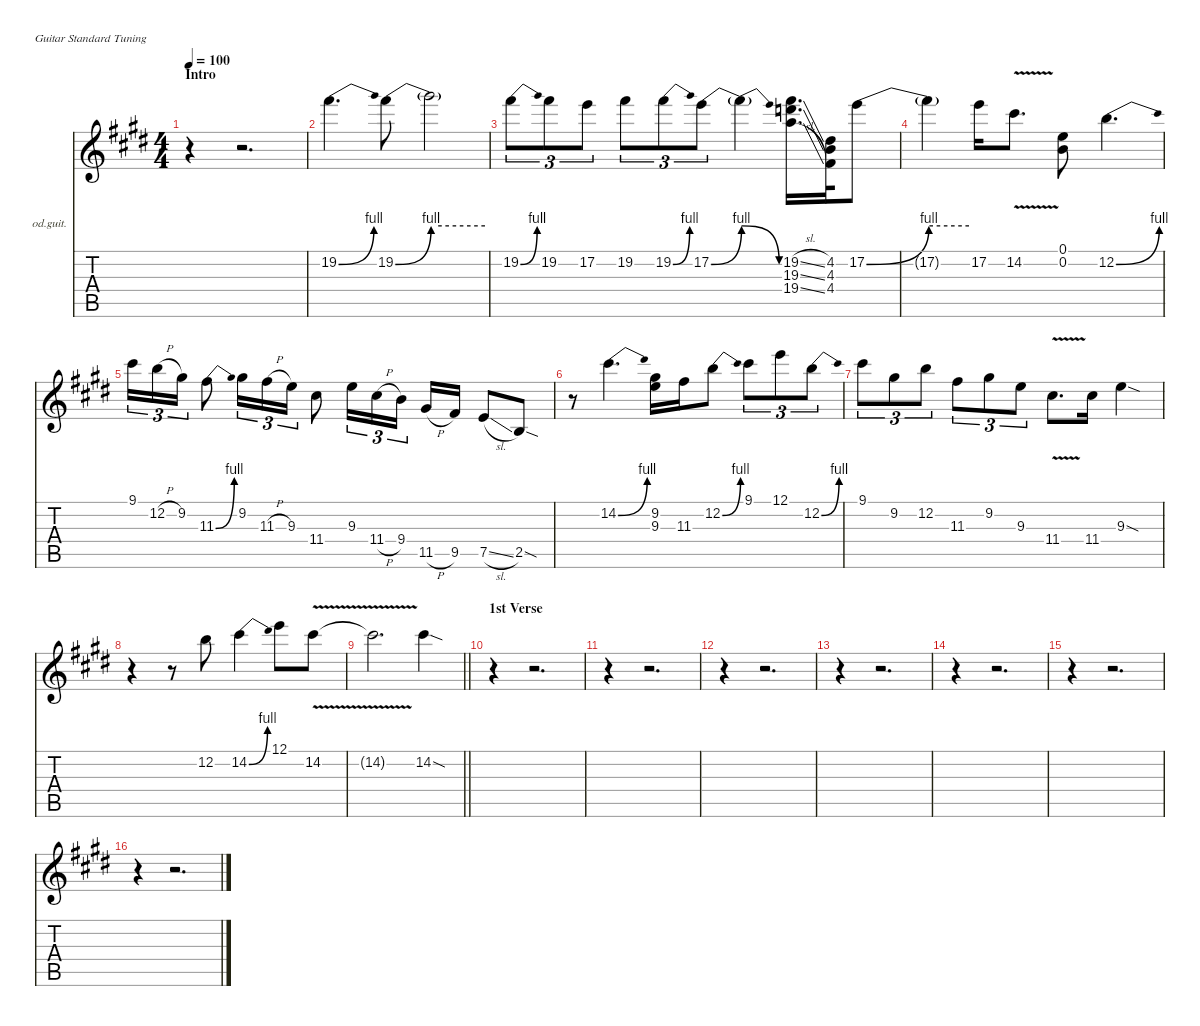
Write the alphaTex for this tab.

\defaultSystemsLayout 4
\hideDynamics
\bracketExtendMode nobrackets
\firstSystemTrackNameOrientation horizontal
\otherSystemsTrackNameOrientation horizontal
\track ("Lead Guitar" "od.guit.") {instrument overdrivenguitar}
\staff {score tabs}
\tuning (E4 B3 G3 D3 A2 E2)
\ts (4 4)
\beaming (8 2 2 2 2)
\section ("" "Intro")
\tempo 100
\clef g2
\ks c#minor
r.4{dy f instrument overdrivenguitar} r.2{d} |
19.2{be (bend 0 0 15 4) acc #}.4{d} 19.2{be (bend 0 0 60 4) acc #}.8 19.2{be (hold 0 4 60 4) t}.2 |
19.2{be (bend 0 0 30 4) acc #}.8{tu (3 2)} 19.2{acc #}.8{tu (3 2)} 17.2{acc forcenatural}.8{tu (3 2)} 19.2{acc #}.8{tu (3 2)} 19.2{be (bend 0 0 30 4) acc #}.8{tu (3 2)} 17.2{be (bend 0 0 60 4) acc forcenatural}.8{tu (3 2)} 17.2{be (release 0 4 60 0) t}.4 (19.2{sl acc #} 19.3{sl acc forcenatural} 19.4{sl acc forcenatural}).16{d} (4.2{acc #} 4.3{acc forcenatural} 4.4{acc #}).32 17.2{be (bend 0 0 60 4) acc forcenatural}.8 |
17.2{be (hold 0 4 60 4) t}.4 17.2{acc forcenatural}.16 14.2{v acc #}.8{d} (0.1{acc forcenatural} 0.2{acc forcenatural}).8 12.2{be (bend 0 0 30 4) acc forcenatural}.4{d} |
9.1{acc #}.16{tu (3 2)} 12.2{h acc forcenatural}.16{tu (3 2)} 9.2{acc #}.16{tu (3 2)} 11.3{be (bend 0 0 30 4) acc #}.8 9.2{acc #}.16{tu (3 2)} 11.3{h acc #}.16{tu (3 2)} 9.3{acc forcenatural}.16{tu (3 2)} 11.4{acc #}.8 9.3{acc forcenatural}.16{tu (3 2)} 11.4{h acc #}.16{tu (3 2)} 9.4{acc forcenatural}.16{tu (3 2)} 11.5{h acc #}.16 9.5{acc #}.16 7.5{sl acc forcenatural}.8 2.5{sod acc forcenatural}.8 |
r.8 14.2{be (bend 0 0 30 4) acc #}.4{d} (9.2{acc #} 9.3{acc forcenatural}).16 11.3{acc #}.16 12.2{be (bend 0 0 30 4) acc forcenatural}.8 9.1{acc #}.8{tu (3 2)} 12.1{acc forcenatural}.8{tu (3 2)} 12.2{be (bend 0 0 30 4) acc forcenatural}.8{tu (3 2)} |
9.1{acc #}.8{tu (3 2)} 9.2{acc #}.8{tu (3 2)} 12.2{acc forcenatural}.8{tu (3 2)} 11.3{acc #}.8{tu (3 2)} 9.2{acc #}.8{tu (3 2)} 9.3{acc forcenatural}.8{tu (3 2)} 11.4{v acc #}.8{d} 11.4{acc #}.16 9.3{sod acc forcenatural}.4 |
r.4 r.8 12.2{acc forcenatural}.8 14.2{be (bend 0 0 30 4) acc #}.4 12.1{acc forcenatural}.8 14.2{v acc #}.8 |
\barLineRight lightlight
14.2{v t acc #}.2{d} 14.2{sod acc #}.4 |
\section ("" "1st Verse")
r.4 r.2{d} |
r.4 r.2{d} |
r.4 r.2{d} |
r.4 r.2{d} |
r.4 r.2{d} |
r.4 r.2{d} |
r.4 r.2{d}
